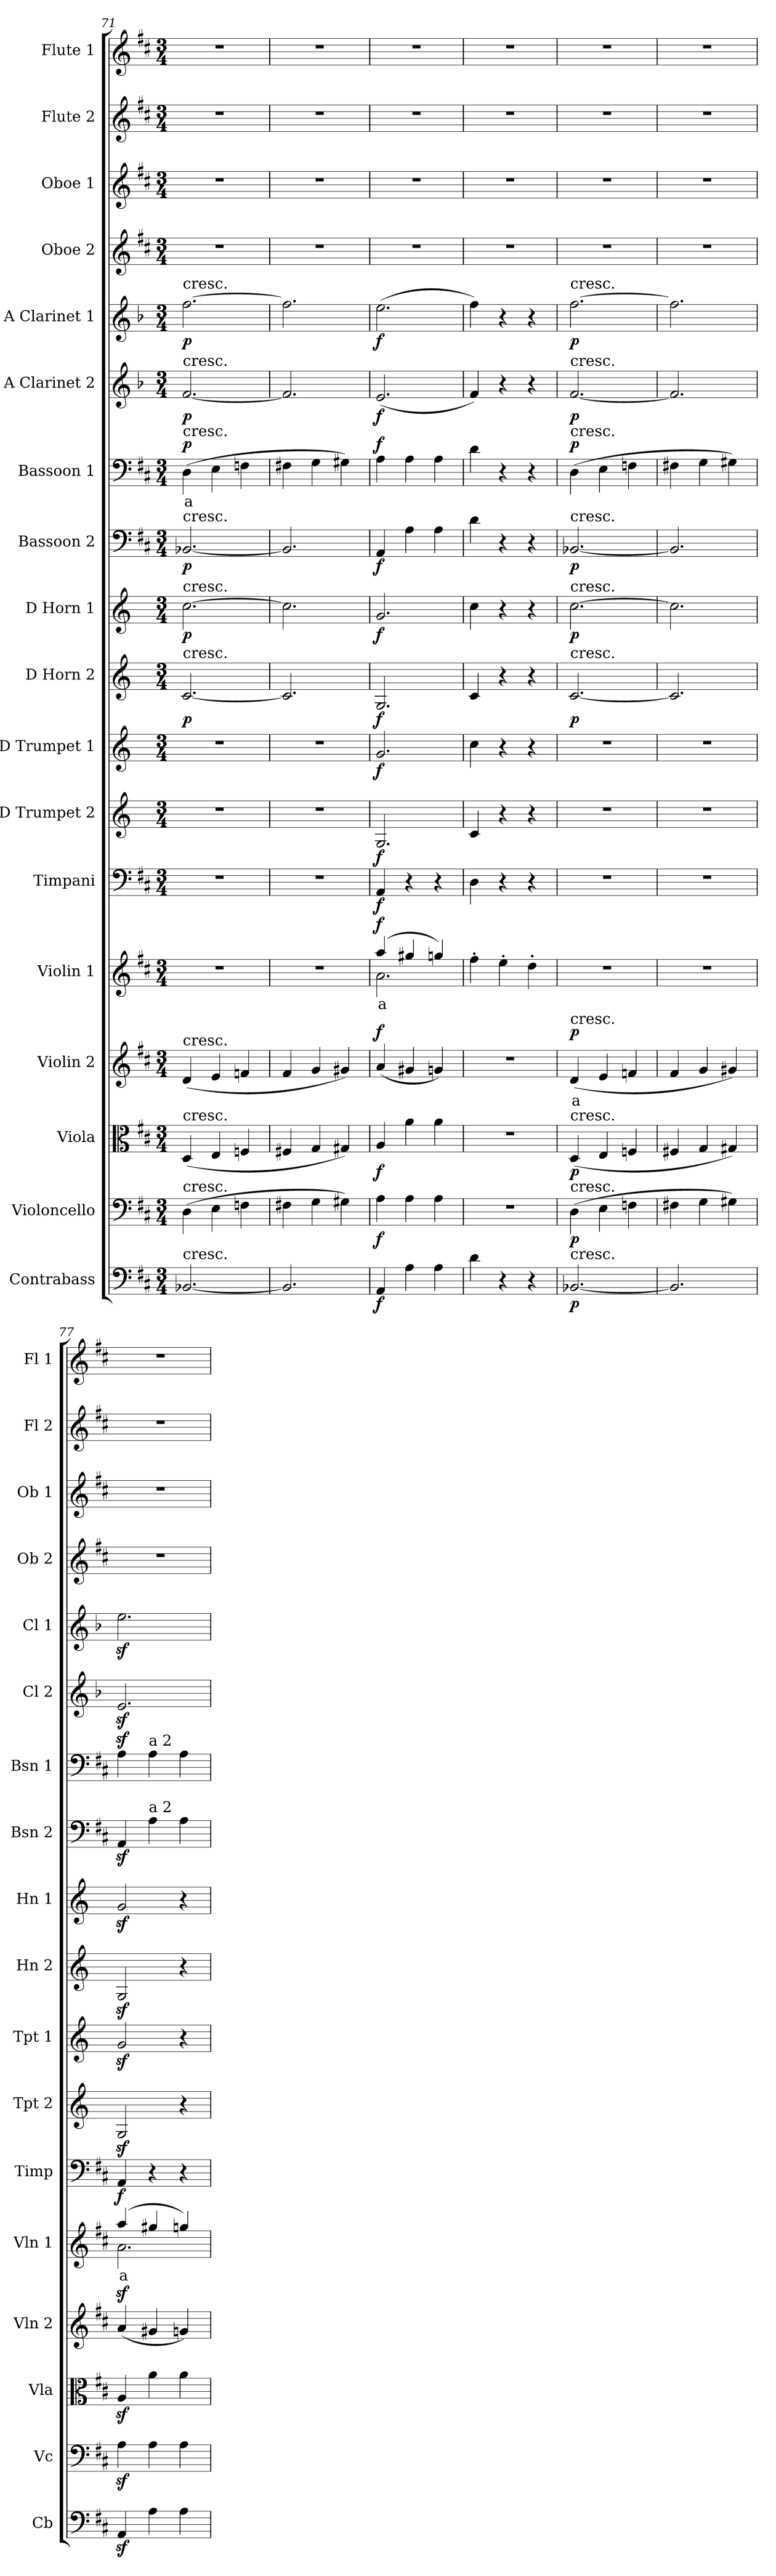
**kern	**dynam	**kern	**dynam	**kern	**dynam	**kern	**text	**dynam	**kern	**text	**dynam	**kern	**dynam	**kern	**dynam	**kern	**dynam	**kern	**dynam	**kern	**dynam	**kern	**dynam	**kern	**text	**dynam	**kern	**dynam	**kern	**dynam	**kern	**kern	**kern	**kern
*part18	*part18	*part17	*part17	*part16	*part16	*part15	*part15	*part15	*part14	*part14	*part14	*part13	*part13	*part12	*part12	*part11	*part11	*part10	*part10	*part9	*part9	*part8	*part8	*part7	*part7	*part7	*part6	*part6	*part5	*part5	*part4	*part3	*part2	*part1
*staff18	*staff18	*staff17	*staff17	*staff16	*staff16	*staff15	*staff15	*staff15	*staff14	*staff14	*staff14	*staff13	*staff13	*staff12	*staff12	*staff11	*staff11	*staff10	*staff10	*staff9	*staff9	*staff8	*staff8	*staff7	*staff7	*staff7	*staff6	*staff6	*staff5	*staff5	*staff4	*staff3	*staff2	*staff1
*I"Contrabass	*	*I"Violoncello	*	*I"Viola	*	*I"Violin 2	*	*	*I"Violin 1	*	*	*I"Timpani	*	*I"D Trumpet 2	*	*I"D Trumpet 1	*	*I"D Horn 2	*	*I"D Horn 1	*	*I"Bassoon 2	*	*I"Bassoon 1	*	*	*I"A Clarinet 2	*	*I"A Clarinet 1	*	*I"Oboe 2	*I"Oboe 1	*I"Flute 2	*I"Flute 1
*I'Cb	*	*I'Vc	*	*I'Vla	*	*I'Vln 2	*	*	*I'Vln 1	*	*	*I'Timp	*	*I'Tpt 2	*	*I'Tpt 1	*	*I'Hn 2	*	*I'Hn 1	*	*I'Bsn 2	*	*I'Bsn 1	*	*	*I'Cl 2	*	*I'Cl 1	*	*I'Ob 2	*I'Ob 1	*I'Fl 2	*I'Fl 1
*clefF4	*	*clefF4	*	*clefC3	*	*clefG2	*	*	*clefG2	*	*	*clefF4	*	*clefG2	*	*clefG2	*	*clefG2	*	*clefG2	*	*clefF4	*	*clefF4	*	*	*clefG2	*	*clefG2	*	*clefG2	*clefG2	*clefG2	*clefG2
*ITrd7c12	*	*	*	*	*	*	*	*	*	*	*	*	*	*ITrd-1c-2	*	*ITrd-1c-2	*	*ITrd6c10	*	*ITrd6c10	*	*	*	*	*	*	*ITrd2c3	*	*ITrd2c3	*	*	*	*	*
*k[f#c#]	*	*k[f#c#]	*	*k[f#c#]	*	*k[f#c#]	*	*	*k[f#c#]	*	*	*k[f#c#]	*	*k[f#c#]	*	*k[f#c#]	*	*k[f#c#]	*	*k[f#c#]	*	*k[f#c#]	*	*k[f#c#]	*	*	*k[f#c#]	*	*k[f#c#]	*	*k[f#c#]	*k[f#c#]	*k[f#c#]	*k[f#c#]
*M3/4	*	*M3/4	*	*M3/4	*	*M3/4	*	*	*M3/4	*	*	*M3/4	*	*M3/4	*	*M3/4	*	*M3/4	*	*M3/4	*	*M3/4	*	*M3/4	*	*	*M3/4	*	*M3/4	*	*M3/4	*M3/4	*M3/4	*M3/4
=71	=71	=71	=71	=71	=71	=71	=71	=71	=71	=71	=71	=71	=71	=71	=71	=71	=71	=71	=71	=71	=71	=71	=71	=71	=71	=71	=71	=71	=71	=71	=71	=71	=71	=71
!	!	!	!	!	!	!	!	!	!	!	!	!	!	!	!	!	!	!	!	!	!	!	!	!	!	!	!	!	!LO:TX:a:t=cresc.	!	!	!	!	!
!	!	!	!	!	!	!	!	!	!	!	!	!	!	!	!	!	!	!	!	!	!	!	!	!	!	!	!LO:TX:a:t=cresc.	!	!	!	!	!	!	!
!	!	!	!	!	!	!	!	!	!	!	!	!	!	!	!	!	!	!	!	!	!	!	!	!LO:TX:a:t=cresc.	!	!	!	!	!	!	!	!	!	!
!	!	!	!	!	!	!	!	!	!	!	!	!	!	!	!	!	!	!	!	!	!	!LO:TX:a:t=cresc.	!	!	!	!	!	!	!	!	!	!	!	!
!	!	!	!	!	!	!	!	!	!	!	!	!	!	!	!	!	!	!	!	!LO:TX:a:t=cresc.	!	!	!	!	!	!	!	!	!	!	!	!	!	!
!	!	!	!	!	!	!	!	!	!	!	!	!	!	!	!	!	!	!LO:TX:a:t=cresc.	!	!	!	!	!	!	!	!	!	!	!	!	!	!	!	!
!	!	!	!	!	!	!LO:TX:a:t=cresc.	!	!	!	!	!	!	!	!	!	!	!	!	!	!	!	!	!	!	!	!	!	!	!	!	!	!	!	!
!	!	!	!	!LO:TX:a:t=cresc.	!	!	!	!	!	!	!	!	!	!	!	!	!	!	!	!	!	!	!	!	!	!	!	!	!	!	!	!	!	!
!	!	!LO:TX:a:t=cresc.	!	!	!	!	!	!	!	!	!	!	!	!	!	!	!	!	!	!	!	!	!	!	!	!	!	!	!	!	!	!	!	!
!LO:TX:a:t=cresc.	!	!	!	!	!	!	!	!	!	!	!	!	!	!	!	!	!	!	!	!	!	!	!	!	!	!	!	!	!	!	!	!	!	!
!	!	!	!	!	!	!	!	!	!	!	!	!	!	!	!	!	!	!	!LO:DY:b	!	!LO:DY:b	!	!LO:DY:b	!	!LO:LY:b:color=#FF0000	!LO:DY:b	!	!LO:DY:b	!	!LO:DY:b	!	!	!	!
[2.BBB-X/	.	(4D\	.	(4D/	.	(4d/	.	.	2.r	.	.	2.r	.	2.r	.	2.r	.	[2.D/	p	[2.d\	p	[2.BB-X/	p	(4D\	a	p	[2.d/	p	[2.dd\	p	2.r	2.r	2.r	2.r
.	.	4E\	.	4E/	.	4e/	.	.	.	.	.	.	.	.	.	.	.	.	.	.	.	.	.	4E\	.	.	.	.	.	.	.	.	.	.
.	.	4Fn\	.	4Fn/	.	4fn/	.	.	.	.	.	.	.	.	.	.	.	.	.	.	.	.	.	4Fn\	.	.	.	.	.	.	.	.	.	.
=72	=72	=72	=72	=72	=72	=72	=72	=72	=72	=72	=72	=72	=72	=72	=72	=72	=72	=72	=72	=72	=72	=72	=72	=72	=72	=72	=72	=72	=72	=72	=72	=72	=72	=72
2.BBB-/]	.	4F#X\	.	4F#X/	.	4f#/	.	.	2.r	.	.	2.r	.	2.r	.	2.r	.	2.D/]	.	2.d\]	.	2.BB-/]	.	4F#X\	.	.	2.d/]	.	2.dd\]	.	2.r	2.r	2.r	2.r
.	.	4G\	.	4G/	.	4g/	.	.	.	.	.	.	.	.	.	.	.	.	.	.	.	.	.	4G\	.	.	.	.	.	.	.	.	.	.
.	.	4G#X\)	.	4G#X/)	.	4g#X/)	.	.	.	.	.	.	.	.	.	.	.	.	.	.	.	.	.	4G#X\)	.	.	.	.	.	.	.	.	.	.
=73	=73	=73	=73	=73	=73	=73	=73	=73	=73	=73	=73	=73	=73	=73	=73	=73	=73	=73	=73	=73	=73	=73	=73	=73	=73	=73	=73	=73	=73	=73	=73	=73	=73	=73
*	*	*	*	*	*	*	*	*	*^	*	*	*	*	*	*	*	*	*	*	*	*	*	*	*	*	*	*	*	*	*	*	*	*	*
!	!LO:DY:b	!	!LO:DY:b	!	!LO:DY:b	!	!	!LO:DY:b	!	!	!LO:LY:b:color=#FF0000	!LO:DY:b	!	!LO:DY:b	!	!LO:DY:b	!	!LO:DY:b	!	!LO:DY:b	!	!LO:DY:b	!	!LO:DY:b	!	!	!LO:DY:b	!	!LO:DY:b	!	!LO:DY:b	!	!	!	!
4AAA/	f	4A\	f	4A/	f	(4a/	.	f	(4aa/	2.a\	a	f	4AA/	f	2.A/	f	2.a/	f	2.AA/	f	2.A/	f	4AA/	f	4A\	.	f	(2.c#/	f	(2.cc#\	f	2.r	2.r	2.r	2.r
4AA\	.	4A\	.	4a\	.	4g#X/	.	.	4gg#X/	.	.	.	4r	.	.	.	.	.	.	.	.	.	4A\	.	4A\	.	.	.	.	.	.	.	.	.	.
4AA\	.	4A\	.	4a\	.	4gn/)	.	.	4ggn/)	.	.	.	4r	.	.	.	.	.	.	.	.	.	4A\	.	4A\	.	.	.	.	.	.	.	.	.	.
*	*	*	*	*	*	*	*	*	*v	*v	*	*	*	*	*	*	*	*	*	*	*	*	*	*	*	*	*	*	*	*	*	*	*	*	*
=74	=74	=74	=74	=74	=74	=74	=74	=74	=74	=74	=74	=74	=74	=74	=74	=74	=74	=74	=74	=74	=74	=74	=74	=74	=74	=74	=74	=74	=74	=74	=74	=74	=74	=74
4D\	.	2.r	.	2.r	.	2.r	.	.	4ff#'\	.	.	4D\	.	4d/	.	4dd\	.	4D/	.	4d\	.	4d\	.	4d\	.	.	4d/)	.	4dd\)	.	2.r	2.r	2.r	2.r
4r	.	.	.	.	.	.	.	.	4ee'\	.	.	4r	.	4r	.	4r	.	4r	.	4r	.	4r	.	4r	.	.	4r	.	4r	.	.	.	.	.
4r	.	.	.	.	.	.	.	.	4dd'\	.	.	4r	.	4r	.	4r	.	4r	.	4r	.	4r	.	4r	.	.	4r	.	4r	.	.	.	.	.
=75	=75	=75	=75	=75	=75	=75	=75	=75	=75	=75	=75	=75	=75	=75	=75	=75	=75	=75	=75	=75	=75	=75	=75	=75	=75	=75	=75	=75	=75	=75	=75	=75	=75	=75
!	!	!	!	!	!	!	!	!	!	!	!	!	!	!	!	!	!	!	!	!	!	!	!	!	!	!	!	!	!LO:TX:a:t=cresc.	!	!	!	!	!
!	!	!	!	!	!	!	!	!	!	!	!	!	!	!	!	!	!	!	!	!	!	!	!	!	!	!	!LO:TX:a:t=cresc.	!	!	!	!	!	!	!
!	!	!	!	!	!	!	!	!	!	!	!	!	!	!	!	!	!	!	!	!	!	!	!	!LO:TX:a:t=cresc.	!	!	!	!	!	!	!	!	!	!
!	!	!	!	!	!	!	!	!	!	!	!	!	!	!	!	!	!	!	!	!	!	!LO:TX:a:t=cresc.	!	!	!	!	!	!	!	!	!	!	!	!
!	!	!	!	!	!	!	!	!	!	!	!	!	!	!	!	!	!	!	!	!LO:TX:a:t=cresc.	!	!	!	!	!	!	!	!	!	!	!	!	!	!
!	!	!	!	!	!	!	!	!	!	!	!	!	!	!	!	!	!	!LO:TX:a:t=cresc.	!	!	!	!	!	!	!	!	!	!	!	!	!	!	!	!
!	!	!	!	!	!	!LO:TX:a:t=cresc.	!	!	!	!	!	!	!	!	!	!	!	!	!	!	!	!	!	!	!	!	!	!	!	!	!	!	!	!
!	!	!	!	!LO:TX:a:t=cresc.	!	!	!	!	!	!	!	!	!	!	!	!	!	!	!	!	!	!	!	!	!	!	!	!	!	!	!	!	!	!
!	!	!LO:TX:a:t=cresc.	!	!	!	!	!	!	!	!	!	!	!	!	!	!	!	!	!	!	!	!	!	!	!	!	!	!	!	!	!	!	!	!
!LO:TX:a:t=cresc.	!	!	!	!	!	!	!	!	!	!	!	!	!	!	!	!	!	!	!	!	!	!	!	!	!	!	!	!	!	!	!	!	!	!
!	!LO:DY:b	!	!LO:DY:b	!	!LO:DY:b	!	!LO:LY:b:color=#FF0000	!LO:DY:b	!	!	!	!	!	!	!	!	!	!	!LO:DY:b	!	!LO:DY:b	!	!LO:DY:b	!	!	!LO:DY:b	!	!LO:DY:b	!	!LO:DY:b	!	!	!	!
[2.BBB-X/	p	(4D\	p	(4D/	p	(4d/	a	p	2.r	.	.	2.r	.	2.r	.	2.r	.	[2.D/	p	[2.d\	p	[2.BB-X/	p	(4D\	.	p	[2.d/	p	[2.dd\	p	2.r	2.r	2.r	2.r
.	.	4E\	.	4E/	.	4e/	.	.	.	.	.	.	.	.	.	.	.	.	.	.	.	.	.	4E\	.	.	.	.	.	.	.	.	.	.
.	.	4Fn\	.	4Fn/	.	4fn/	.	.	.	.	.	.	.	.	.	.	.	.	.	.	.	.	.	4Fn\	.	.	.	.	.	.	.	.	.	.
=76	=76	=76	=76	=76	=76	=76	=76	=76	=76	=76	=76	=76	=76	=76	=76	=76	=76	=76	=76	=76	=76	=76	=76	=76	=76	=76	=76	=76	=76	=76	=76	=76	=76	=76
2.BBB-/]	.	4F#X\	.	4F#X/	.	4f#/	.	.	2.r	.	.	2.r	.	2.r	.	2.r	.	2.D/]	.	2.d\]	.	2.BB-/]	.	4F#X\	.	.	2.d/]	.	2.dd\]	.	2.r	2.r	2.r	2.r
.	.	4G\	.	4G/	.	4g/	.	.	.	.	.	.	.	.	.	.	.	.	.	.	.	.	.	4G\	.	.	.	.	.	.	.	.	.	.
.	.	4G#X\)	.	4G#X/)	.	4g#X/)	.	.	.	.	.	.	.	.	.	.	.	.	.	.	.	.	.	4G#X\)	.	.	.	.	.	.	.	.	.	.
=77	=77	=77	=77	=77	=77	=77	=77	=77	=77	=77	=77	=77	=77	=77	=77	=77	=77	=77	=77	=77	=77	=77	=77	=77	=77	=77	=77	=77	=77	=77	=77	=77	=77	=77
!	!	!	!	!	!	!	!	!	!	!LO:LY:b:color=#FF0000	!LO:DY:b	!	!	!	!	!	!	!	!	!	!	!	!	!	!	!	!	!	!	!	!	!	!	!
*	*	*	*	*	*	*	*	*	*^	*	*	*	*	*	*	*	*	*	*	*	*	*	*	*	*	*	*	*	*	*	*	*	*	*
!	!	!	!	!	!	!	!	!	!	!	!	!LO:DY:n=1:b	!	!LO:DY:b	!	!	!	!	!	!	!	!	!	!	!	!	!	!	!	!	!	!	!	!	!
4AAAz</	.	4Az<\	.	4Az</	.	(4az</	.	.	(4aa/	2.a\	a	sf sf	4AA/	f	2Az</	.	2az</	.	2AAz</	.	2Az</	.	4AAz</	.	4Az<\	.	.	2.c#z</	.	2.cc#z<\	.	2.r	2.r	2.r	2.r
!	!	!	!	!	!	!	!	!	!	!	!	!	!	!	!	!	!	!	!	!	!	!	!	!	!LO:TX:a:t=a 2	!	!	!	!	!	!	!	!	!	!
!	!	!	!	!	!	!	!	!	!	!	!	!	!	!	!	!	!	!	!	!	!	!	!LO:TX:a:t=a 2	!	!	!	!	!	!	!	!	!	!	!	!
4AA\	.	4A\	.	4a\	.	4g#X/	.	.	4gg#X/	.	.	.	4r	.	.	.	.	.	.	.	.	.	4A\	.	4A\	.	.	.	.	.	.	.	.	.	.
4AA\	.	4A\	.	4a\	.	4gn/)	.	.	4ggn/)	.	.	.	4r	.	4r	.	4r	.	4r	.	4r	.	4A\	.	4A\	.	.	.	.	.	.	.	.	.	.
*	*	*	*	*	*	*	*	*	*v	*v	*	*	*	*	*	*	*	*	*	*	*	*	*	*	*	*	*	*	*	*	*	*	*	*	*
=	=	=	=	=	=	=	=	=	=	=	=	=	=	=	=	=	=	=	=	=	=	=	=	=	=	=	=	=	=	=	=	=	=	=
*-	*-	*-	*-	*-	*-	*-	*-	*-	*-	*-	*-	*-	*-	*-	*-	*-	*-	*-	*-	*-	*-	*-	*-	*-	*-	*-	*-	*-	*-	*-	*-	*-	*-	*-
